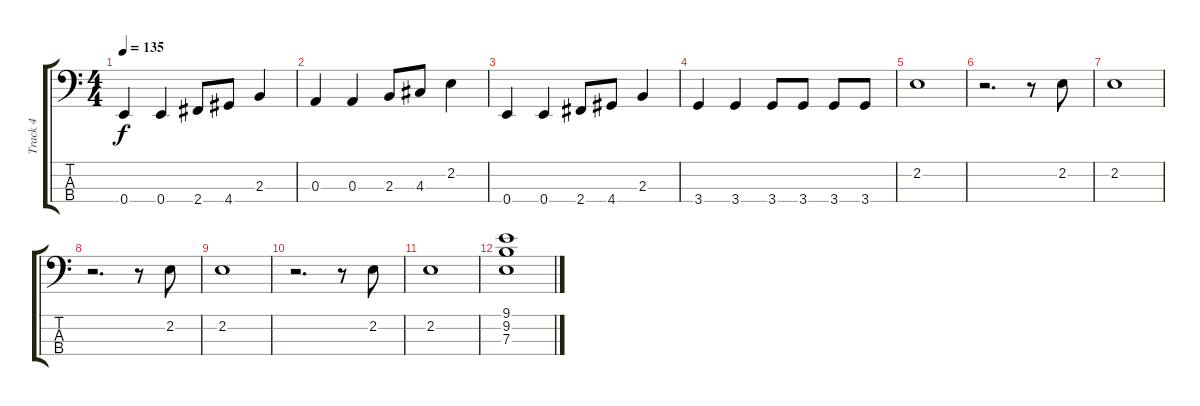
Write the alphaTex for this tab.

\track ("Track 4" "Track 4") {instrument electricbassfinger}
\staff {score tabs}
\tuning (G2 D2 A1 E1) {hide}
\ts (4 4)
\tempo 135
\clef f4
\ks c
0.4.4{dy f} 0.4.4 2.4.8 4.4.8 2.3.4 |
0.3.4 0.3.4 2.3.8 4.3.8 2.2.4 |
0.4.4 0.4.4 2.4.8 4.4.8 2.3.4 |
3.4.4 3.4.4 3.4.8 3.4.8 3.4.8 3.4.8 |
2.2.1 |
r.2{d} r.8 2.2.8 |
2.2.1 |
r.2{d} r.8 2.2.8 |
2.2.1 |
r.2{d} r.8 2.2.8 |
2.2.1 |
(9.1 9.2 7.3).1
